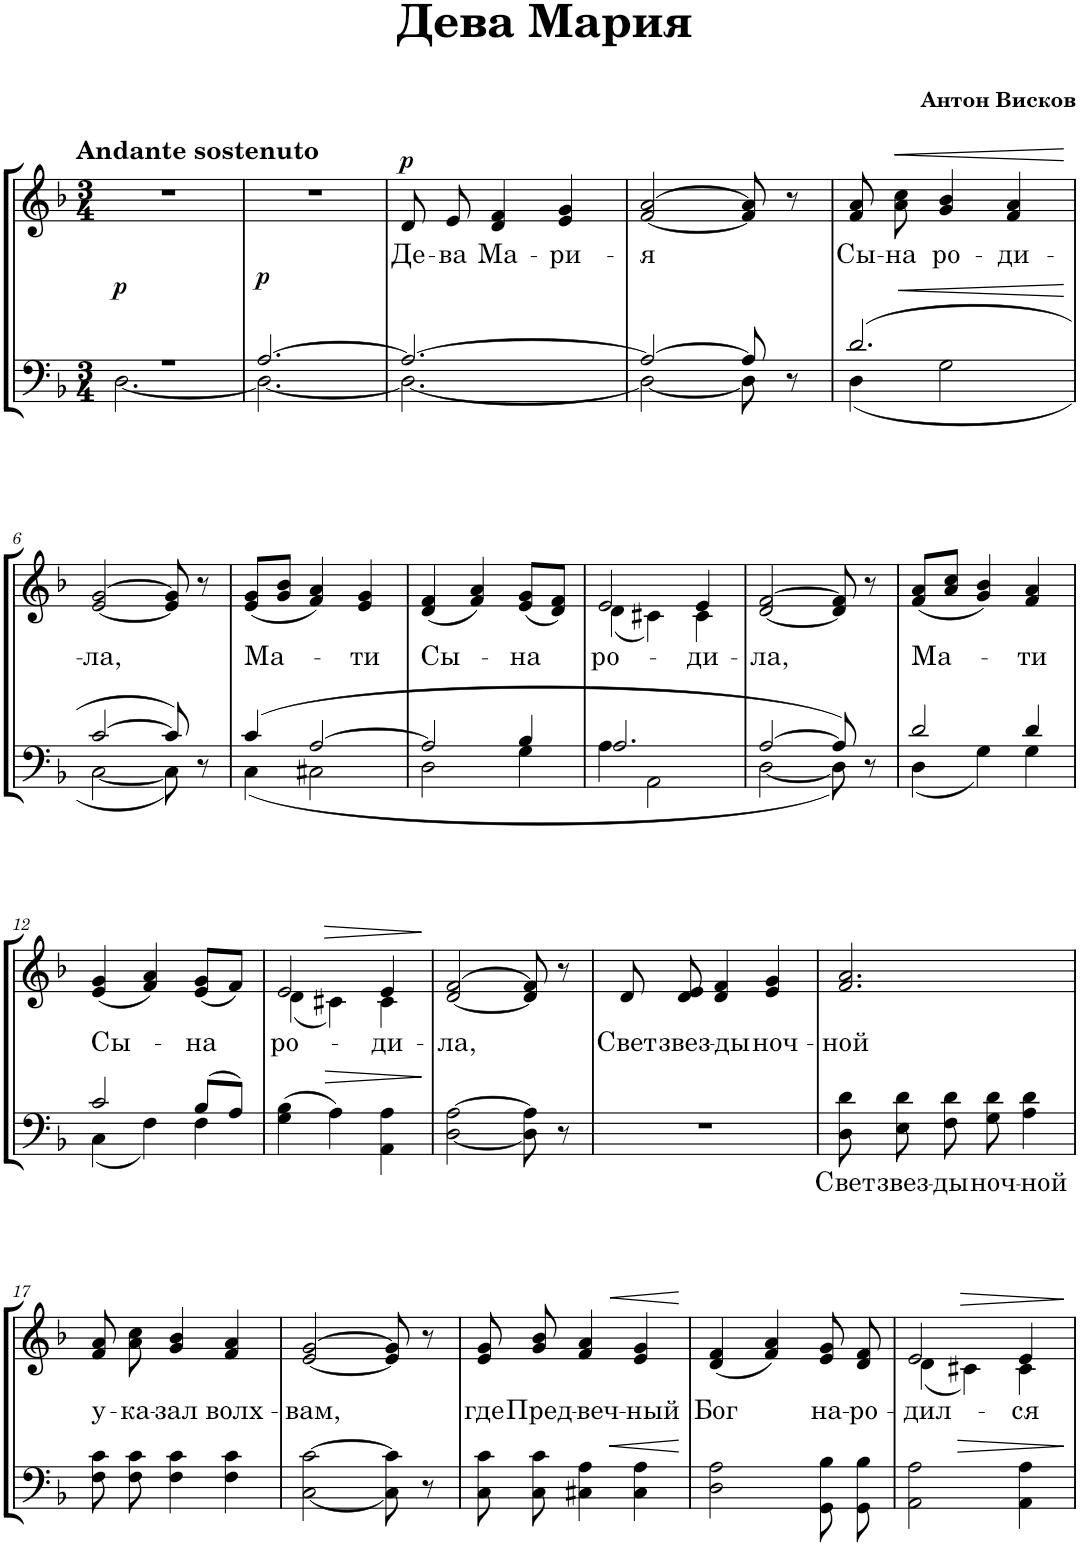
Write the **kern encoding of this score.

**kern	**text	**kern	**text	**dynam
*part1	*part1	*part1	*part1	*part1
*staff2	*staff2	*staff1	*staff1	*staff1/2
*I"Piano	*	*	*	*
*I'Pno.	*	*	*	*
*clefF4	*	*clefG2	*	*
*k[b-]	*	*k[b-]	*	*
*M3/4	*	*M3/4	*	*
=1	=1	=1	=1	=1
*^	*	*	*	*
!	!	!	!LO:TX:a:B:t=Andante sostenuto	!	!
!	!	!	!	!	!LO:DY:a=2
2.r	[2.D\	.	2.r	.	p
=2	=2	=2	=2	=2	=2
!	!	!	!	!	!LO:DY:a=2
[2.A/	2.D\_	.	2.r	.	p
=3	=3	=3	=3	=3	=3
!	!	!	!	!LO:LY:b	!LO:DY:a
2.A/_	2.D\_	.	8d/	Де-	p
!	!	!	!	!LO:LY:b	!
.	.	.	8e/	-ва	.
!	!	!	!	!LO:LY:b	!
.	.	.	4d/ 4f/	Ма-	.
!	!	!	!	!LO:LY:b	!
.	.	.	4e/ 4g/	-ри-	.
=4	=4	=4	=4	=4	=4
!	!	!	!	!LO:LY:b	!
2A/_	2D\_	.	[2f/ [2a/	-я	.
8A/]	8D\]	.	8f/] 8a/]	.	.
8r	8ryy	.	8r	.	.
=5	=5	=5	=5	=5	=5
!	!	!	!	!LO:LY:b	!LO:HP:b=2
2.d/	4D\	.	8f/ 8a/	Сы-	<
!	!	!	!	!LO:LY:b	!LO:HP:b
.	.	.	8a\ 8cc\	-на	<
!	!	!	!	!LO:LY:b	!
.	2G\	.	4g/ 4b-/	ро-	.
!	!	!	!	!LO:LY:b	!
.	.	.	4f/ 4a/	-ди-	.
*v	*v	*	*	*	*
.	.	.	.	[
!!LO:LB:g=z
=6	=6	=6	=6	=6
*^	*	*	*	*
!	!	!	!	!LO:LY:b	!
[2c/	[2C\	.	[2e/ [2g/	-ла,	.
8c/]	8C\]	.	8e/] 8g/]	.	.
8r	8ryy	.	8r	.	.
=7	=7	=7	=7	=7	=7
!	!	!	!	!LO:LY:b	!
4c/	4C\	.	(8e/ 8g/L	Ма-	.
.	.	.	8g/ 8b-/J	.	.
[2A/	2C#X\	.	4f/ 4a/)	.	.
!	!	!	!	!LO:LY:b	!
.	.	.	4e/ 4g/	-ти	.
=8	=8	=8	=8	=8	=8
!	!	!	!	!LO:LY:b	!
2A/]	2D\	.	(4d/ 4f/	Сы-	.
.	.	.	4f/ 4a/)	.	.
!	!	!	!	!LO:LY:b	!
4B-/	4G\	.	(8e/ 8g/L	-на	.
.	.	.	8d/ 8f/J)	.	.
=9	=9	=9	=9	=9	=9
!	!	!	!	!LO:LY:b	!
*	*	*	*^	*	*
2.A/	4A\	.	2e/	(4d\	ро-	.
.	2AA\	.	.	4c#X\)	.	.
!	!	!	!	!	!LO:LY:b	!
.	.	.	4e/	4c#\	-ди-	.
=10	=10	=10	=10	=10	=10	=10
!	!	!	!	!	!LO:LY:b	!
*	*	*	*v	*v	*	*
[2A/	[2D\	.	[2d/ [2f/	-ла,	.
8A/]	8D\]	.	8d/] 8f/]	.	.
8r	8ryy	.	8r	.	.
=11	=11	=11	=11	=11	=11
!	!	!	!	!LO:LY:b	!
2d/	4D\	.	(8f/ 8a/L	Ма-	.
.	.	.	8a/ 8cc/J	.	.
.	4G\	.	4g/ 4b-/)	.	.
!	!	!	!	!LO:LY:b	!
4d/	4G\	.	4f/ 4a/	-ти	.
!!LO:LB:g=z
=12	=12	=12	=12	=12	=12
!	!	!	!	!LO:LY:b	!
2c/	4C\	.	(4e/ 4g/	Сы-	.
.	4F\	.	4f/ 4a/)	.	.
!	!	!	!	!LO:LY:b	!
8B-/L	4F\	.	(8e/ 8g/L	-на	.
8A/J	.	.	8f/J)	.	.
*v	*v	*	*	*	*
=13	=13	=13	=13	=13
!	!	!	!LO:LY:b	!
*	*	*^	*	*
4G\ 4B-\	.	2e/	(4d\	ро-	.
!	!	!	!	!	!LO:HP:b=2
!	!	!	!	!	!LO:HP:n=1:b
4A\	.	.	4c#X\)	.	> >
!	!	!	!	!LO:LY:b	!
4AA\ 4A\	.	4e/	4c#\	-ди-	.
*	*	*v	*v	*	*
.	.	.	.	] [
=14	=14	=14	=14	=14
!	!	!	!LO:LY:b	!
[2D\ [2A\	.	[2d/ [2f/	-ла,	.
8D\] 8A\]	.	8d/] 8f/]	.	.
8r	.	8r	.	.
=15	=15	=15	=15	=15
!	!	!	!LO:LY:b	!
2.r	.	8d/	Свет	.
!	!	!	!LO:LY:b	!
.	.	8d/ 8e/	звез-	.
!	!	!	!LO:LY:b	!
.	.	4d/ 4f/	-ды	.
!	!	!	!LO:LY:b	!
.	.	4e/ 4g/	ноч-	.
=16	=16	=16	=16	=16
!	!LO:LY:b	!	!LO:LY:b	!
8D\ 8d\	Свет	2.f/ 2.a/	-ной	.
!	!LO:LY:b	!	!	!
8E\ 8d\	звез-	.	.	.
!	!LO:LY:b	!	!	!
8F\ 8d\	-ды	.	.	.
!	!LO:LY:b	!	!	!
8G\ 8d\	ноч-	.	.	.
!	!LO:LY:b	!	!	!
4A\ 4d\	-ной	.	.	.
!!LO:LB:g=z
=17	=17	=17	=17	=17
!	!	!	!LO:LY:b	!
8F\ 8c\	.	8f/ 8a/	у-	.
!	!	!	!LO:LY:b	!
8F\ 8c\	.	8a\ 8cc\	-ка-	.
!	!	!	!LO:LY:b	!
4F\ 4c\	.	4g/ 4b-/	-зал	.
!	!	!	!LO:LY:b	!
4F\ 4c\	.	4f/ 4a/	волх-	.
=18	=18	=18	=18	=18
!	!	!	!LO:LY:b	!
[2C\ [2c\	.	[2e/ [2g/	-вам,	.
8C\] 8c\]	.	8e/] 8g/]	.	.
8r	.	8r	.	.
=19	=19	=19	=19	=19
!	!	!	!LO:LY:b	!
8C\ 8c\	.	8e/ 8g/	где	.
!	!	!	!LO:LY:b	!
8C\ 8c\	.	8g/ 8b-/	Пред-	.
!	!	!	!LO:LY:b	!
4C#X\ 4A\	.	4f/ 4a/	-веч-	.
!	!	!	!LO:LY:b	!LO:HP:b=2
!	!	!	!	!LO:HP:n=1:b
4C#\ 4A\	.	4e/ 4g/	-ный	< <
.	.	.	.	[ ]
=20	=20	=20	=20	=20
!	!	!	!LO:LY:b	!
2D\ 2A\	.	(4d/ 4f/	Бог	.
.	.	4f/ 4a/)	.	.
!	!	!	!LO:LY:b	!
8GG\ 8B-\	.	8e/ 8g/	на-	.
!	!	!	!LO:LY:b	!
8GG\ 8B-\	.	8d/ 8f/	-ро-	.
=21	=21	=21	=21	=21
!	!	!	!LO:LY:b	!
*	*	*^	*	*
2AA\ 2A\	.	2e/	(4d\	-дил-	.
!	!	!	!	!	!LO:HP:b
.	.	.	4c#X\)	.	>
!	!	!	!	!LO:LY:b	!
4AA\ 4A\	.	4e/	4c#\	-ся	.
*	*	*v	*v	*	*
.	.	.	.	] [
=	=	=	=	=
*-	*-	*-	*-	*-
